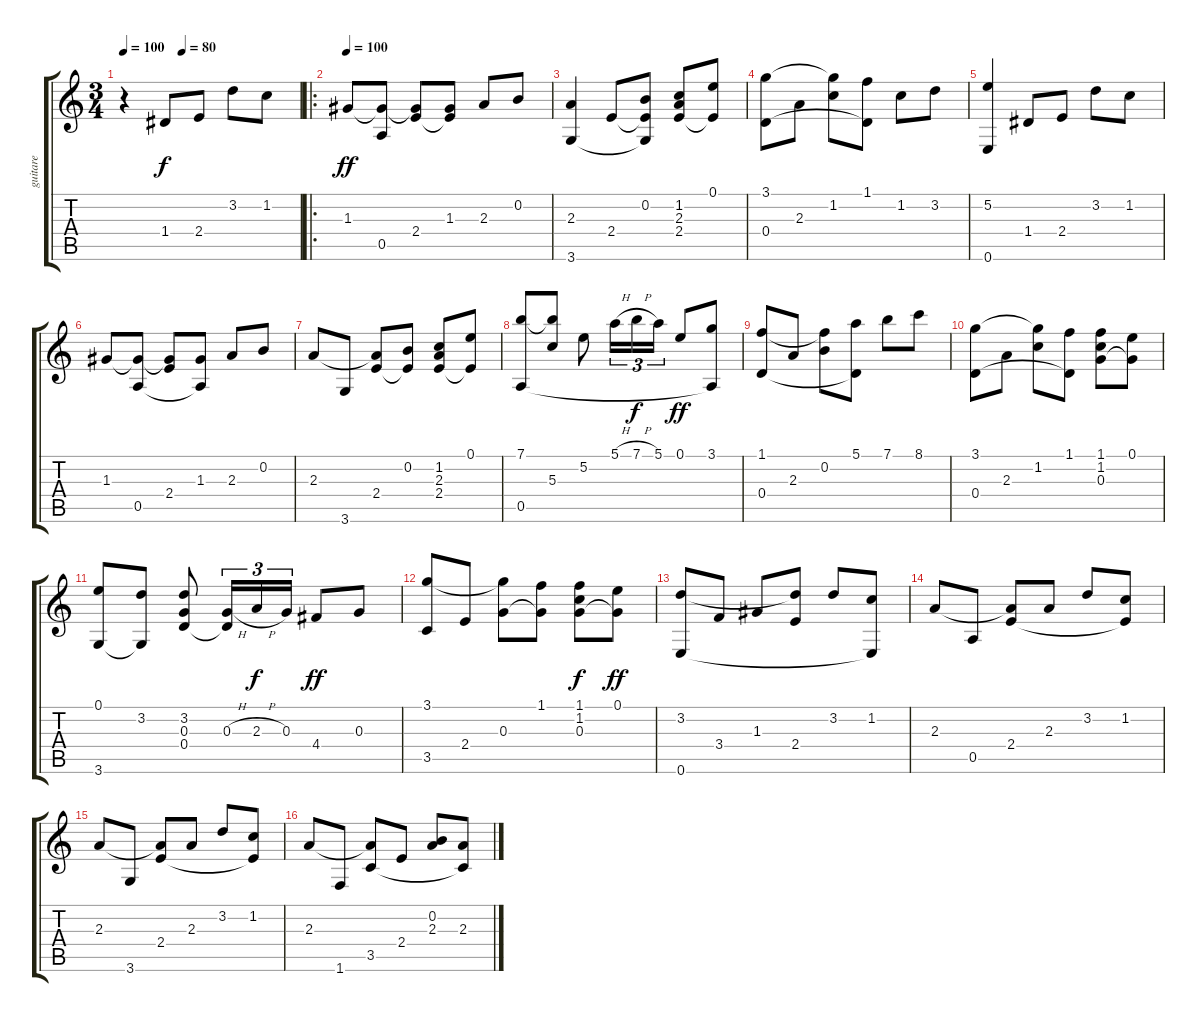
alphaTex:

\track ("guitare" "guitare") {instrument acousticguitarnylon}
\staff {score tabs}
\tuning (E4 B3 G3 D3 A2 E2) {hide}
\ts (3 4)
\tempo 100
\tempo (80 0.3333333333333333)
\tempo 100
\clef g2
\ks c
r.4{dy f instrument acousticguitarnylon} 1.4.8 2.4.8 3.2.8 1.2.8 |
\ro
\tempo 100
1.3.8{dy ff} (1.3{t} 0.5).8 (1.3{t} 2.4).8 (1.3 2.4{t}).8 2.3.8 0.2.8 |
(2.3 3.6).4 2.4.8 (0.2 2.4{t} 3.6{t}).8 (1.2 2.3 2.4).8 (0.1 2.4{t}).8 |
(3.1 0.4).8 2.3.8 (3.1{t} 1.2).8 (1.1 0.4{t}).8 1.2.8 3.2.8 |
(5.2 0.6).4 1.4.8 2.4.8 3.2.8 1.2.8 |
1.3.8 (1.3{t} 0.5).8 (1.3{t} 2.4).8 (1.3 0.5{t}).8 2.3.8 0.2.8 |
2.3.8 3.6.8 (2.3{t} 2.4).8 (0.2 2.4{t}).8 (1.2 2.3 2.4).8 (0.1 2.4{t}).8 |
(7.1 0.5).8 (7.1{t} 5.3).8 5.2.8 5.1{h}.16{tu (3 2)} 7.1{h}.16{tu (3 2) dy f} 5.1.16{tu (3 2)} 0.1.8{dy ff} (3.1 0.5{t}).8 |
(1.1 0.4).8 2.3.8 (1.1{t} 0.2).8 (5.1 0.4{t}).8 7.1.8 8.1.8 |
(3.1 0.4).8 2.3.8 (3.1{t} 1.2).8 (1.1 0.4{t}).8 (1.1 1.2 0.3).8 (0.1 0.3{t}).8 |
(0.1 3.6).8 (3.2 3.6{t}).8 (3.2 0.3 0.4).8 (0.3{h} 0.4{t}).16{tu (3 2)} 2.3{h}.16{tu (3 2) dy f} 0.3.16{tu (3 2)} 4.4.8{dy ff} 0.3.8 |
(3.1 3.5).8 2.4.8 (3.1{t} 0.3).8 (1.1 0.3{t}).8 (1.1 1.2 0.3).8{dy f} (0.1 0.3{t}).8{dy ff} |
(3.2 0.6).8 3.4.8 1.3.8 (3.2{t} 2.4).8 3.2.8 (1.2 0.6{t}).8 |
2.3.8 0.5.8 (2.3{t} 2.4).8 2.3.8 3.2.8 (1.2 2.4{t}).8 |
2.3.8 3.6.8 (2.3{t} 2.4).8 2.3.8 3.2.8 (1.2 2.4{t}).8 |
2.3.8 1.6.8 (2.3{t} 3.5).8 2.4.8 (0.2 2.3).8 (2.3 3.5{t}).8
